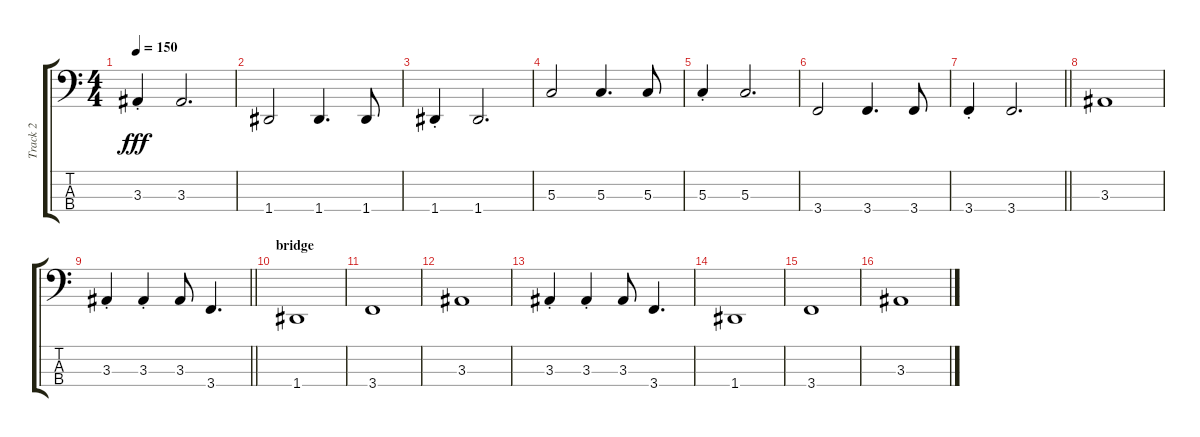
\track ("Track 2" "Track 2") {instrument electricbassfinger}
\staff {score tabs}
\tuning (F2 C2 G1 D1) {hide}
\ts (4 4)
\tempo 150
\clef f4
\ks c
3.3{st}.4{dy fff} 3.3.2{d} |
1.4.2 1.4.4{d} 1.4.8 |
1.4{st}.4 1.4.2{d} |
5.3.2 5.3.4{d} 5.3.8 |
5.3{st}.4 5.3.2{d} |
3.4.2 3.4.4{d} 3.4.8 |
\barLineRight lightlight
3.4{st}.4 3.4.2{d} |
3.3.1 |
\barLineRight lightlight
3.3{st}.4 3.3{st}.4 3.3.8 3.4.4{d} |
\section ("" "bridge")
1.4.1 |
3.4.1 |
3.3.1 |
3.3{st}.4 3.3{st}.4 3.3.8 3.4.4{d} |
1.4.1 |
3.4.1 |
3.3.1
